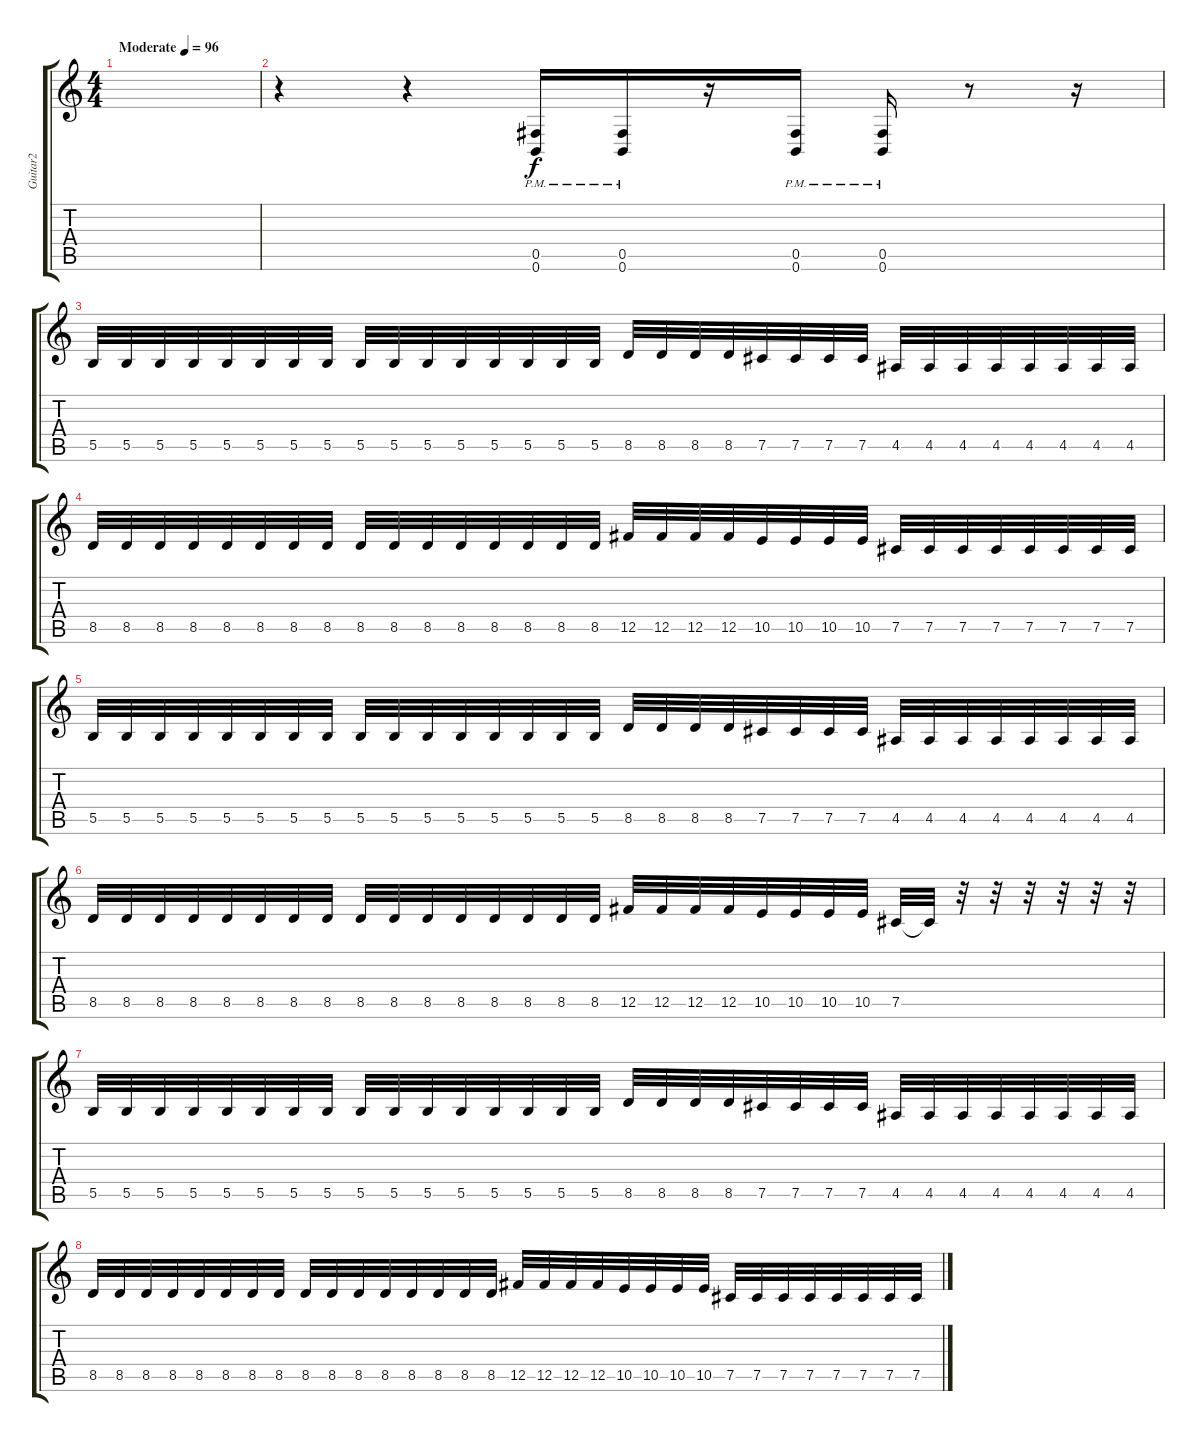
\track ("Guitar2" "Guitar2") {instrument distortionguitar}
\staff {score tabs}
\tuning (Db4 Ab3 E3 B2 Gb2 B1) {hide}
\ts (4 4)
\tempo (96 "Moderate")
\clef g2
\ks c
|
r.4 r.4 (0.5{pm} 0.6{pm}).16 (0.5{pm} 0.6{pm}).16 r.16 (0.5{pm} 0.6{pm}).16 (0.5{pm} 0.6{pm}).16 r.8 r.16 |
5.5.32 5.5.32 5.5.32 5.5.32 5.5.32 5.5.32 5.5.32 5.5.32 5.5.32 5.5.32 5.5.32 5.5.32 5.5.32 5.5.32 5.5.32 5.5.32 8.5.32 8.5.32 8.5.32 8.5.32 7.5.32 7.5.32 7.5.32 7.5.32 4.5.32 4.5.32 4.5.32 4.5.32 4.5.32 4.5.32 4.5.32 4.5.32 |
8.5.32 8.5.32 8.5.32 8.5.32 8.5.32 8.5.32 8.5.32 8.5.32 8.5.32 8.5.32 8.5.32 8.5.32 8.5.32 8.5.32 8.5.32 8.5.32 12.5.32 12.5.32 12.5.32 12.5.32 10.5.32 10.5.32 10.5.32 10.5.32 7.5.32 7.5.32 7.5.32 7.5.32 7.5.32 7.5.32 7.5.32 7.5.32 |
5.5.32 5.5.32 5.5.32 5.5.32 5.5.32 5.5.32 5.5.32 5.5.32 5.5.32 5.5.32 5.5.32 5.5.32 5.5.32 5.5.32 5.5.32 5.5.32 8.5.32 8.5.32 8.5.32 8.5.32 7.5.32 7.5.32 7.5.32 7.5.32 4.5.32 4.5.32 4.5.32 4.5.32 4.5.32 4.5.32 4.5.32 4.5.32 |
8.5.32 8.5.32 8.5.32 8.5.32 8.5.32 8.5.32 8.5.32 8.5.32 8.5.32 8.5.32 8.5.32 8.5.32 8.5.32 8.5.32 8.5.32 8.5.32 12.5.32 12.5.32 12.5.32 12.5.32 10.5.32 10.5.32 10.5.32 10.5.32 7.5.32 7.5{t}.32 r.32 r.32 r.32 r.32 r.32 r.32 |
5.5.32 5.5.32 5.5.32 5.5.32 5.5.32 5.5.32 5.5.32 5.5.32 5.5.32 5.5.32 5.5.32 5.5.32 5.5.32 5.5.32 5.5.32 5.5.32 8.5.32 8.5.32 8.5.32 8.5.32 7.5.32 7.5.32 7.5.32 7.5.32 4.5.32 4.5.32 4.5.32 4.5.32 4.5.32 4.5.32 4.5.32 4.5.32 |
8.5.32 8.5.32 8.5.32 8.5.32 8.5.32 8.5.32 8.5.32 8.5.32 8.5.32 8.5.32 8.5.32 8.5.32 8.5.32 8.5.32 8.5.32 8.5.32 12.5.32 12.5.32 12.5.32 12.5.32 10.5.32 10.5.32 10.5.32 10.5.32 7.5.32 7.5.32 7.5.32 7.5.32 7.5.32 7.5.32 7.5.32 7.5.32
